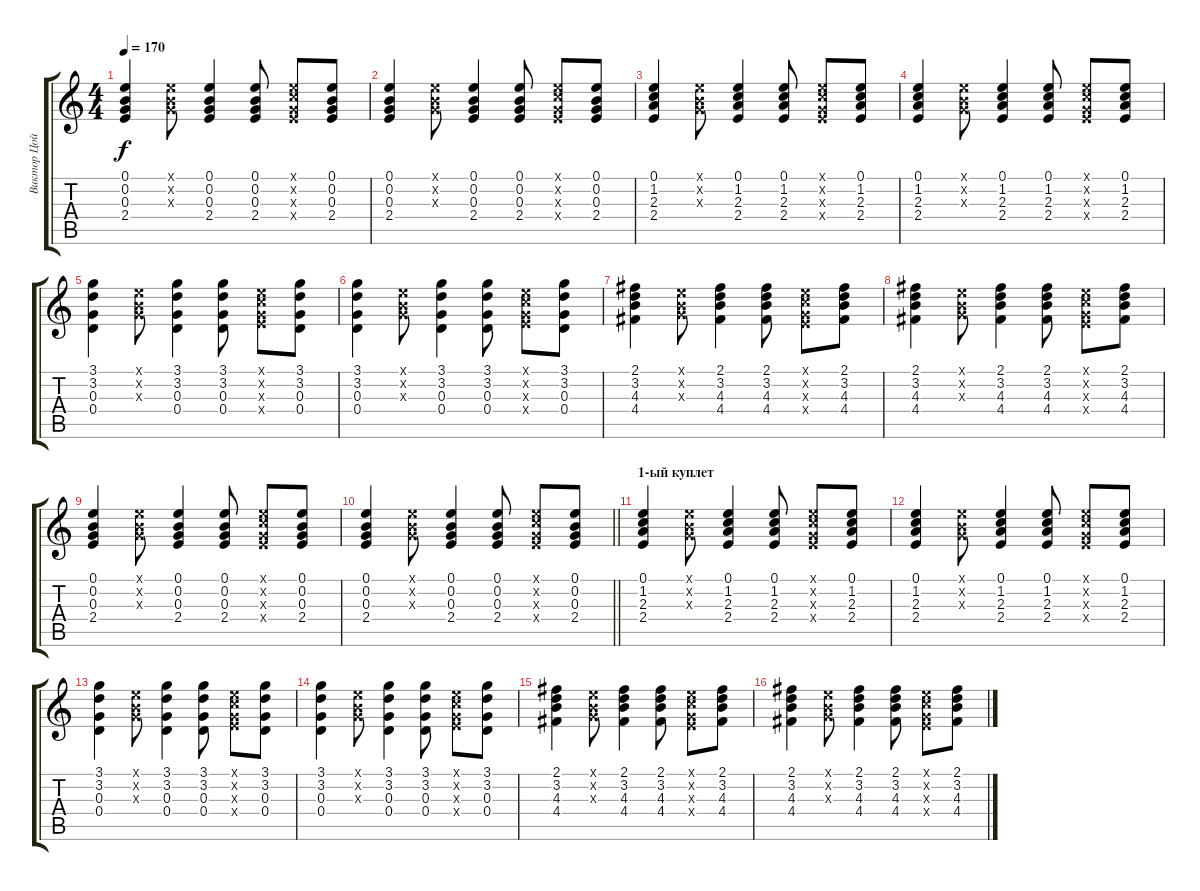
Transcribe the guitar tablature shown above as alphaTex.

\track ("Виктор Цой" "Виктор Цой") {instrument acousticguitarsteel}
\staff {score tabs}
\tuning (E4 B3 G3 D3 A2 E2) {hide}
\ts (4 4)
\tempo 170
\clef g2
\ks c
(0.1 0.2 0.3 2.4).4{dy f} (0.1{x} 0.2{x} 0.3{x}).8 (0.1 0.2 0.3 2.4).4 (0.1 0.2 0.3 2.4).8 (0.1{x} 1.2{x} 0.3{x} 2.4{x}).8 (0.1 0.2 0.3 2.4).8 |
(0.1 0.2 0.3 2.4).4 (0.1{x} 0.2{x} 0.3{x}).8 (0.1 0.2 0.3 2.4).4 (0.1 0.2 0.3 2.4).8 (0.1{x} 1.2{x} 0.3{x} 2.4{x}).8 (0.1 0.2 0.3 2.4).8 |
(0.1 1.2 2.3 2.4).4 (0.1{x} 0.2{x} 0.3{x}).8 (0.1 1.2 2.3 2.4).4 (0.1 1.2 2.3 2.4).8 (0.1{x} 1.2{x} 0.3{x} 2.4{x}).8 (0.1 1.2 2.3 2.4).8 |
(0.1 1.2 2.3 2.4).4 (0.1{x} 0.2{x} 0.3{x}).8 (0.1 1.2 2.3 2.4).4 (0.1 1.2 2.3 2.4).8 (0.1{x} 1.2{x} 0.3{x} 2.4{x}).8 (0.1 1.2 2.3 2.4).8 |
(3.1 3.2 0.3 0.4).4 (0.1{x} 0.2{x} 0.3{x}).8 (3.1 3.2 0.3 0.4).4 (3.1 3.2 0.3 0.4).8 (0.1{x} 1.2{x} 0.3{x} 2.4{x}).8 (3.1 3.2 0.3 0.4).8 |
(3.1 3.2 0.3 0.4).4 (0.1{x} 0.2{x} 0.3{x}).8 (3.1 3.2 0.3 0.4).4 (3.1 3.2 0.3 0.4).8 (0.1{x} 1.2{x} 0.3{x} 2.4{x}).8 (3.1 3.2 0.3 0.4).8 |
(2.1 3.2 4.3 4.4).4 (0.1{x} 0.2{x} 0.3{x}).8 (2.1 3.2 4.3 4.4).4 (2.1 3.2 4.3 4.4).8 (0.1{x} 1.2{x} 0.3{x} 2.4{x}).8 (2.1 3.2 4.3 4.4).8 |
(2.1 3.2 4.3 4.4).4 (0.1{x} 0.2{x} 0.3{x}).8 (2.1 3.2 4.3 4.4).4 (2.1 3.2 4.3 4.4).8 (0.1{x} 1.2{x} 0.3{x} 2.4{x}).8 (2.1 3.2 4.3 4.4).8 |
(0.1 0.2 0.3 2.4).4 (0.1{x} 0.2{x} 0.3{x}).8 (0.1 0.2 0.3 2.4).4 (0.1 0.2 0.3 2.4).8 (0.1{x} 1.2{x} 0.3{x} 2.4{x}).8 (0.1 0.2 0.3 2.4).8 |
\barLineRight lightlight
(0.1 0.2 0.3 2.4).4 (0.1{x} 0.2{x} 0.3{x}).8 (0.1 0.2 0.3 2.4).4 (0.1 0.2 0.3 2.4).8 (0.1{x} 1.2{x} 0.3{x} 2.4{x}).8 (0.1 0.2 0.3 2.4).8 |
\section ("" "1-ый куплет")
(0.1 1.2 2.3 2.4).4 (0.1{x} 0.2{x} 0.3{x}).8 (0.1 1.2 2.3 2.4).4 (0.1 1.2 2.3 2.4).8 (0.1{x} 1.2{x} 0.3{x} 2.4{x}).8 (0.1 1.2 2.3 2.4).8 |
(0.1 1.2 2.3 2.4).4 (0.1{x} 0.2{x} 0.3{x}).8 (0.1 1.2 2.3 2.4).4 (0.1 1.2 2.3 2.4).8 (0.1{x} 1.2{x} 0.3{x} 2.4{x}).8 (0.1 1.2 2.3 2.4).8 |
(3.1 3.2 0.3 0.4).4 (0.1{x} 0.2{x} 0.3{x}).8 (3.1 3.2 0.3 0.4).4 (3.1 3.2 0.3 0.4).8 (0.1{x} 1.2{x} 0.3{x} 2.4{x}).8 (3.1 3.2 0.3 0.4).8 |
(3.1 3.2 0.3 0.4).4 (0.1{x} 0.2{x} 0.3{x}).8 (3.1 3.2 0.3 0.4).4 (3.1 3.2 0.3 0.4).8 (0.1{x} 1.2{x} 0.3{x} 2.4{x}).8 (3.1 3.2 0.3 0.4).8 |
(2.1 3.2 4.3 4.4).4 (0.1{x} 0.2{x} 0.3{x}).8 (2.1 3.2 4.3 4.4).4 (2.1 3.2 4.3 4.4).8 (0.1{x} 1.2{x} 0.3{x} 2.4{x}).8 (2.1 3.2 4.3 4.4).8 |
(2.1 3.2 4.3 4.4).4 (0.1{x} 0.2{x} 0.3{x}).8 (2.1 3.2 4.3 4.4).4 (2.1 3.2 4.3 4.4).8 (0.1{x} 1.2{x} 0.3{x} 2.4{x}).8 (2.1 3.2 4.3 4.4).8
